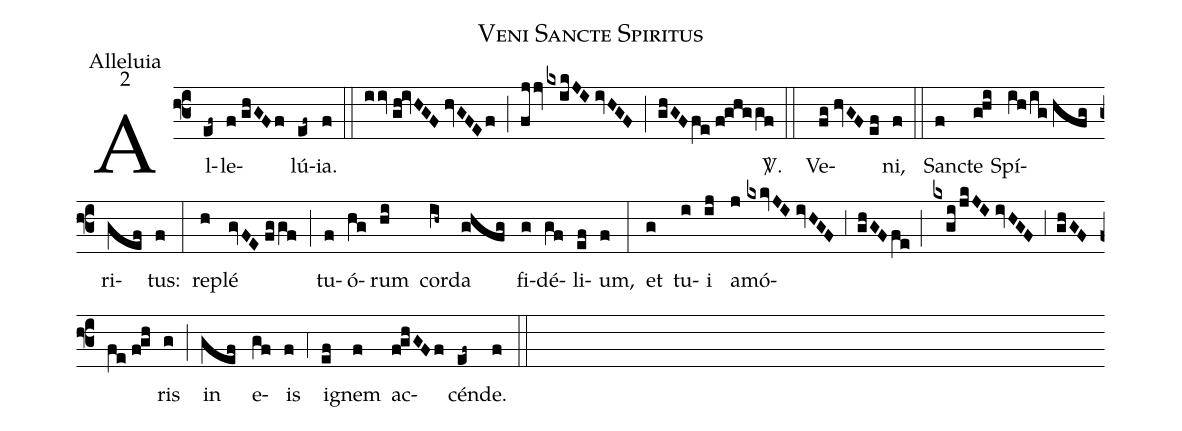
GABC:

name:Veni Sancte Spiritus;
office-part:Alleluia;
mode:2;
%%
(f3) Al(ef~)le(f//ghGFf)lú(ef~)ia.(f) (::) (iiv//gh!ivHGF//hvGFEf) (;) (fjjv/kxikJI//ivHGF) (;) (ghGFfe//f!ghggf) <sp>V/</sp>.(::) <alt>Chorus genua flectit usque ad Reple, et cantat totum.</alt>() Ve(fg//hvGF//ef)ni,(f) (::) San(f)cte(g!hi) Spí(ih/ig//hfg)ri(gef)tus:(f) (:) re(h)plé(gvFE//fggf) (;) tu(f)ó(hg)rum(hi) cor(ih~)da(ghfg) fi(g)dé(gf)li(ef)um,(f) (:) et(g) tu(i)i(ij) a(j)mó(kxkvJI//ivHGF;3ghGFfe;kxgi/jkJI//ivHGF;3ghGFfe//f!gh)ris(g) (;) in(gef) e(gf)is(f) (;4) i(ef)gnem(f) ac(f!ghGFf)cén(ef~)de.(f) (::)
